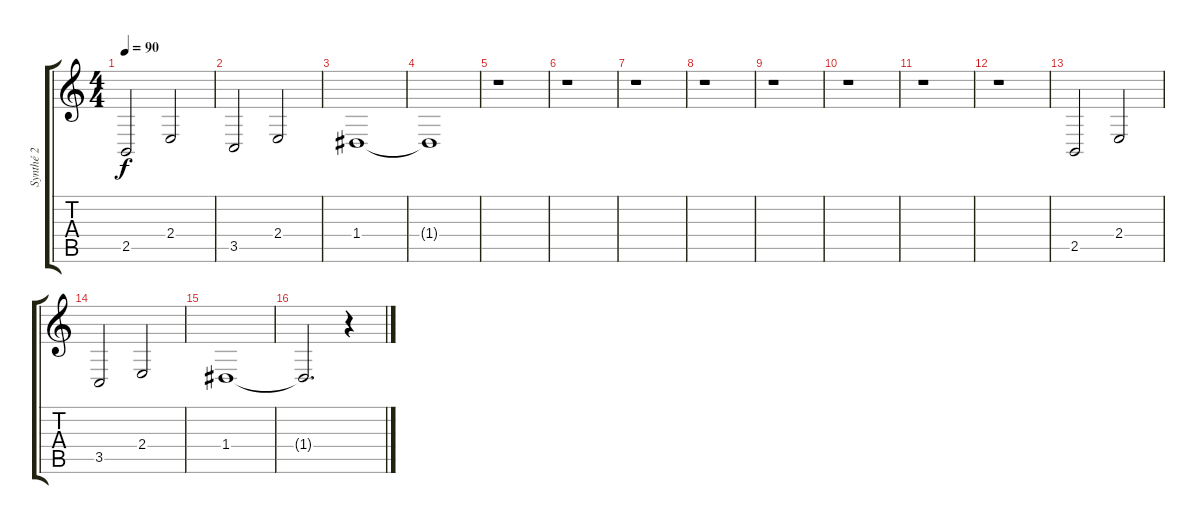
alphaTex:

\track ("Synthé 2" "Synthé 2") {instrument stringensemble1}
\staff {score tabs}
\tuning (E4 B3 G3 D3 A2 E2) {hide}
\ts (4 4)
\tempo 90
\clef g2
\ks c
2.5.2{dy f} 2.4.2 |
3.5.2 2.4.2 |
1.4.1 |
1.4{t}.1 |
r.1 |
r.1 |
r.1 |
r.1 |
r.1 |
r.1 |
r.1 |
r.1 |
2.5.2 2.4.2 |
3.5.2 2.4.2 |
1.4.1 |
1.4{t}.2{d} r.4
